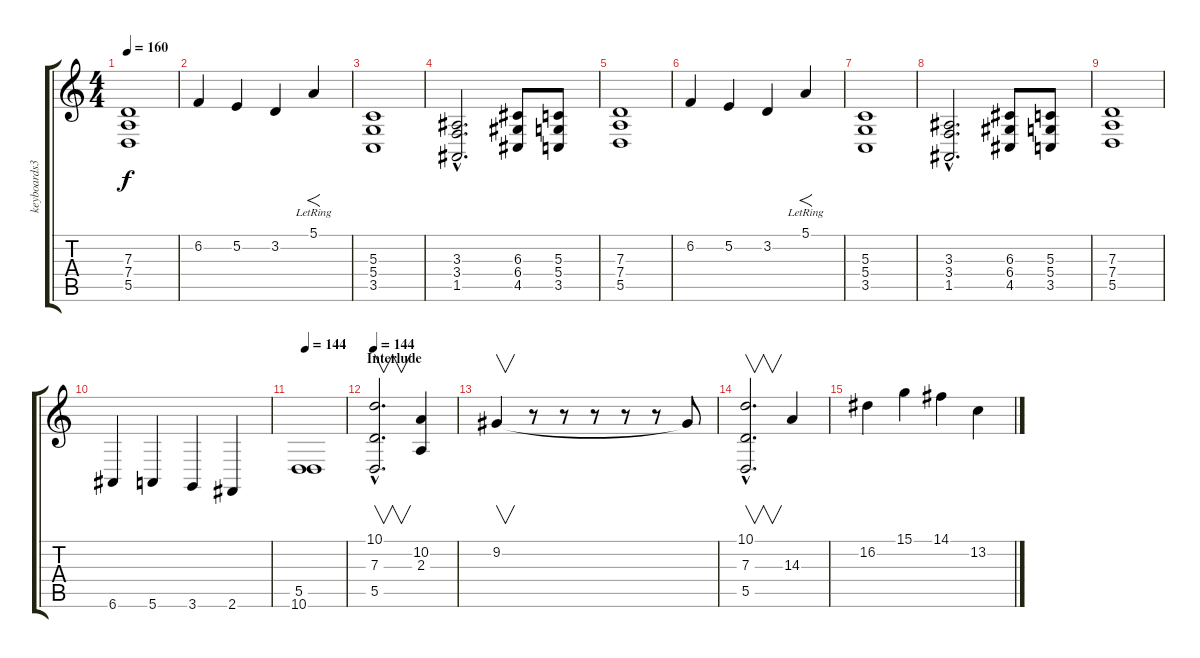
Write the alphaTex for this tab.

\track ("keyboards3" "keyboards3") {instrument stringensemble1}
\staff {score tabs}
\tuning (E4 B3 G3 D3 A2 E2) {hide}
\ts (4 4)
\tempo 160
\clef g2
\ks c
(7.3 7.4 5.5).1{dy f} |
6.2.4 5.2.4 3.2.4 5.1{lr}.4{f} |
(5.3 5.4 3.5).1 |
(3.3{hac} 3.4{hac} 1.5{hac}).2{d} (6.3 6.4 4.5).8 (5.3 5.4 3.5).8 |
(7.3 7.4 5.5).1 |
6.2.4 5.2.4 3.2.4 5.1{lr}.4{f} |
(5.3 5.4 3.5).1 |
(3.3{hac} 3.4{hac} 1.5{hac}).2{d} (6.3 6.4 4.5).8 (5.3 5.4 3.5).8 |
(7.3 7.4 5.5).1 |
6.6.4 5.6.4 3.6.4 2.6.4 |
\tempo 144
(5.5 10.6).1 |
\section ("" "Interlude")
\tempo 144
(10.1{hac} 7.3{hac} 5.5{hac}).2{v d volume 13 instrument voiceoohs} (10.2 2.3).4 |
9.2.4{v} r.8 r.8 r.8 r.8 r.8 9.2{t}.8 |
(10.1{hac} 7.3{hac} 5.5{hac}).2{v d} 14.3.4 |
16.2.4 15.1.4 14.1.4 13.2.4
